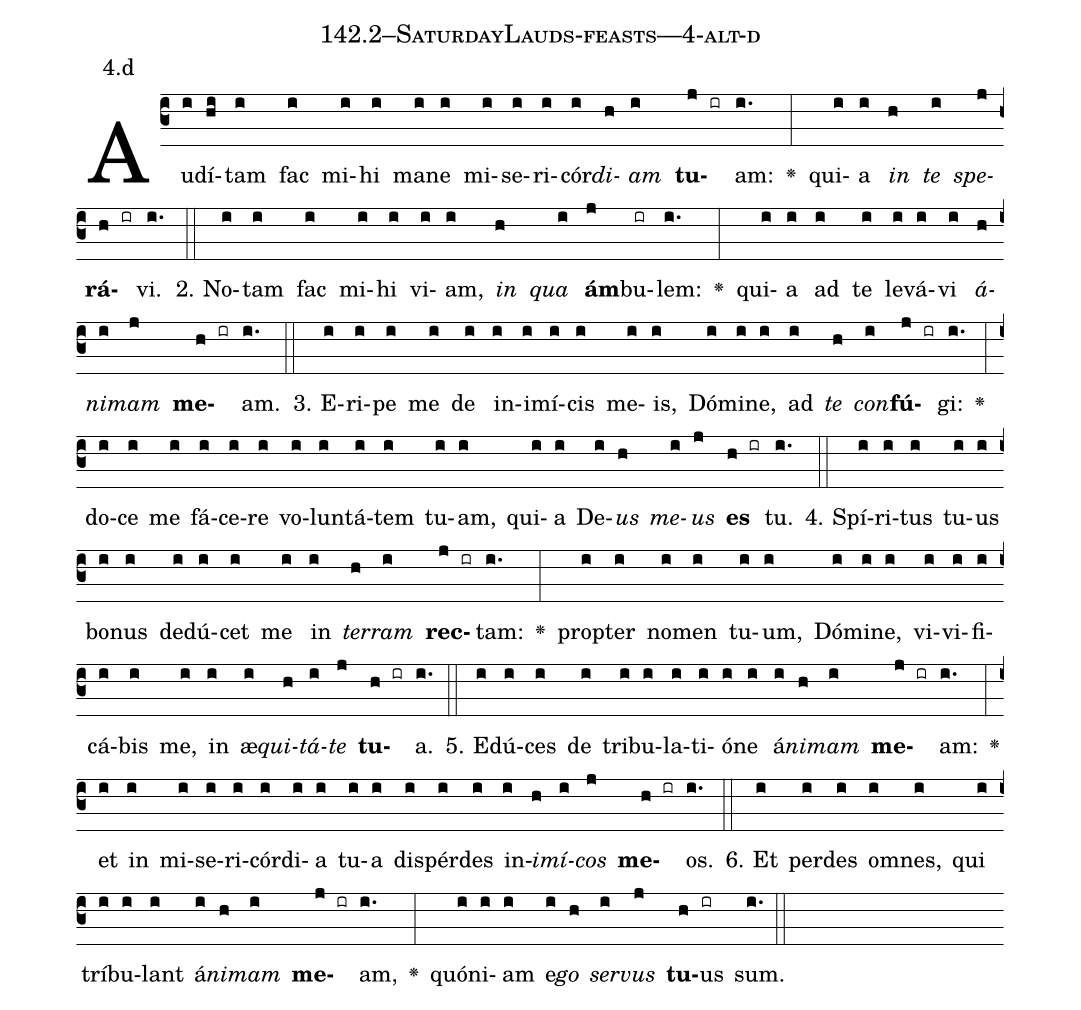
name: 142.2--SaturdayLauds-feasts---4-alt-d;
annotation: 4.d;
%%
(c3)Au(i)dí(hi)tam(i) fac(i) mi(i)hi(i) ma(i)ne(i) mi(i)se(i)ri(i)cór(i)<i>di</i>(h)<i>am</i>(i) <b>tu</b>(j ir)am:(i.) <v>\greheightstar</v>(:) qui(i)a(i) <i>in</i>(h) <i>te</i>(i) <i>spe</i>(j)<b>rá</b>(h ir)vi.(i.) (::)
2. No(i)tam(i) fac(i) mi(i)hi(i) vi(i)am,(i) <i>in</i>(h) <i>qua</i>(i) <b>ám</b>(j)bu(ir)lem:(i.) <v>\greheightstar</v>(:) qui(i)a(i) ad(i) te(i) le(i)vá(i)vi(i) <i>á</i>(h)<i>ni</i>(i)<i>mam</i>(j) <b>me</b>(h ir)am.(i.) (::)
3. E(i)ri(i)pe(i) me(i) de(i) in(i)i(i)mí(i)cis(i) me(i)is,(i) Dó(i)mi(i)ne,(i) ad(i) <i>te</i>(h) <i>con</i>(i)<b>fú</b>(j ir)gi:(i.) <v>\greheightstar</v>(:) do(i)ce(i) me(i) fá(i)ce(i)re(i) vo(i)lun(i)tá(i)tem(i) tu(i)am,(i) qui(i)a(i) De(i)<i>us</i>(h) <i>me</i>(i)<i>us</i>(j) <b>es</b>(h ir) tu.(i.) (::)
4. Spí(i)ri(i)tus(i) tu(i)us(i) bo(i)nus(i) de(i)dú(i)cet(i) me(i) in(i) <i>ter</i>(h)<i>ram</i>(i) <b>rec</b>(j ir)tam:(i.) <v>\greheightstar</v>(:) prop(i)ter(i) no(i)men(i) tu(i)um,(i) Dó(i)mi(i)ne,(i) vi(i)vi(i)fi(i)cá(i)bis(i) me,(i) in(i) æ(i)<i>qui</i>(h)<i>tá</i>(i)<i>te</i>(j) <b>tu</b>(h ir)a.(i.) (::)
5. E(i)dú(i)ces(i) de(i) tri(i)bu(i)la(i)ti(i)ó(i)ne(i) á(i)<i>ni</i>(h)<i>mam</i>(i) <b>me</b>(j ir)am:(i.) <v>\greheightstar</v>(:) et(i) in(i) mi(i)se(i)ri(i)cór(i)di(i)a(i) tu(i)a(i) dis(i)pér(i)des(i) in(i)<i>i</i>(h)<i>mí</i>(i)<i>cos</i>(j) <b>me</b>(h ir)os.(i.) (::)
6. Et(i) per(i)des(i) om(i)nes,(i) qui(i) trí(i)bu(i)lant(i) á(i)<i>ni</i>(h)<i>mam</i>(i) <b>me</b>(j ir)am,(i.) <v>\greheightstar</v>(:) quón(i)i(i)am(i) e(i)<i>go</i>(h) <i>ser</i>(i)<i>vus</i>(j) <b>tu</b>(h)us(ir) sum.(i.) (::)
